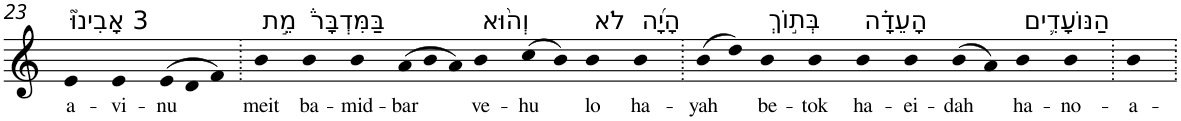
**kern	**text
*part1	*part1
*staff1	*staff1
*I"Piano	*
*I'Pno	*
!!LO:PB:g=z
*clefG2	*
*k[]	*
=23	=23
!LO:TX:a:t=3 אָבִינוּ֮	!
!	!LO:LY:b
4e	a-
!	!LO:LY:b
4e	-vi-
*Xtuplet	*
!	!LO:LY:b
(>12e	-nu
12d	.
12f)	.
=24.	=24.
!LO:TX:a:t=מֵ֣ת	!
!	!LO:LY:b
4b	meit
!LO:TX:a:t=בַּמִּדְבָּר֒	!
!	!LO:LY:b
4b	ba-
!	!LO:LY:b
4b	-mid-
!	!LO:LY:b
(>12a	-bar
12b	.
12a)	.
!LO:TX:a:t=וְה֨וּא	!
!	!LO:LY:b
4b	ve-
!	!LO:LY:b
(>8cc	-hu
8b)	.
!LO:TX:a:t=לֹא	!
!	!LO:LY:b
4b	lo
!LO:TX:a:t=הָיָ֜ה	!
!	!LO:LY:b
4b	ha-
=25.	=25.
!	!LO:LY:b
(>8b	-yah
8dd)	.
!LO:TX:a:t=בְּת֣וֹךְ	!
!	!LO:LY:b
4b	be-
!	!LO:LY:b
4b	-tok
!LO:TX:a:t=הָעֵדָ֗ה	!
!	!LO:LY:b
4b	ha-
!	!LO:LY:b
4b	-ei-
!	!LO:LY:b
(>8b	-dah
8a)	.
!LO:TX:a:t=הַנּוֹעָדִ֛ים	!
!	!LO:LY:b
4b	ha-
!	!LO:LY:b
4b	-no-
=26.	=26.
!	!LO:LY:b
4b	-a-
=.	=.
*-	*-
